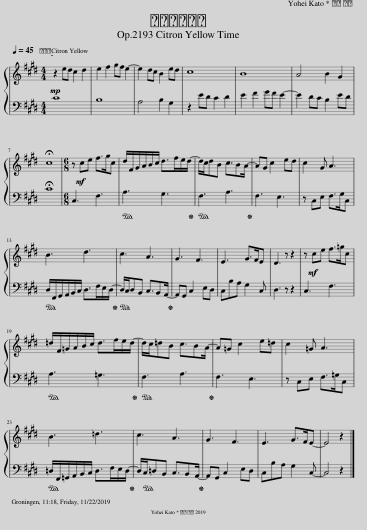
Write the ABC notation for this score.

X:1
%%score { 1 | 2 }
L:1/8
Q:1/4=45
M:4/4
I:linebreak $
K:E
V:1 treble
V:2 bass
V:1
!mp! z2 ed c2 d2 | e2 f2 gf e2- | e2 dc B2 ed | c8 | B8 | %5
 A4 B2 G2 |$ !fermata!c8 |[M:6/8] z!mf! ce f>gc | d/F/G/A/B/c/ d>fe/d/- | d/c/dB c3/2BA/- | %10
 AG c2 ed | c2 G A3 |$ B3 d3 | c3 A3 | G3 F3 | %15
 E3 G>FE | D3 z z2 | z!mf! ce f>=gc |$ =d/F/=G/A/B/c/ d>fe/d/- | d/c/=dB c3/2BA/- | %20
 A=G c2 e=d | c2 =G A3 |$ B3 =d3 | c3 A3 | G3 F3 | %25
 E3 G>FE- | E4 z2 |] %27
V:2
 C8 | B,8 | A,4 B,2 G,2 | z2 ED C2 D2 | E2 F2 GF E2- | %5
 E2 DC B,2 ED |$ !fermata!C8 |[M:6/8] C,3 F,3 |!ped! A,3 G,3!ped-up! |!ped! F,3 A,3!ped-up! | %10
 F,3 E,3 | z C,E, F,>G,C, |$!ped! D,/F,,/G,,/A,,/B,,/C,/ D,>F,E,/D,/-!ped-up! |!ped! D,/C,/D,B,, C,3/2B,,A,,/-!ped-up! | A,,G,, C,2 E,D, | %15
 C,B,A, G,2 C, | D,3 z z2 | C,3 F,3 |$!ped! A,3 =G,3!ped-up! |!ped! F,3 A,3!ped-up! | %20
 F,3 E,3 | z C,E, F,>=G,C, |$!ped! =D,/F,,/=G,,/A,,/B,,/C,/ D,>F,E,/D,/-!ped-up! | D,/!ped!C,/=D,B,, C,3/2B,,A,,/-!ped-up! | A,,G,, C,2 E,D, | %25
 C,B,A, G,2 C,- | C,4 z2 |] %27
